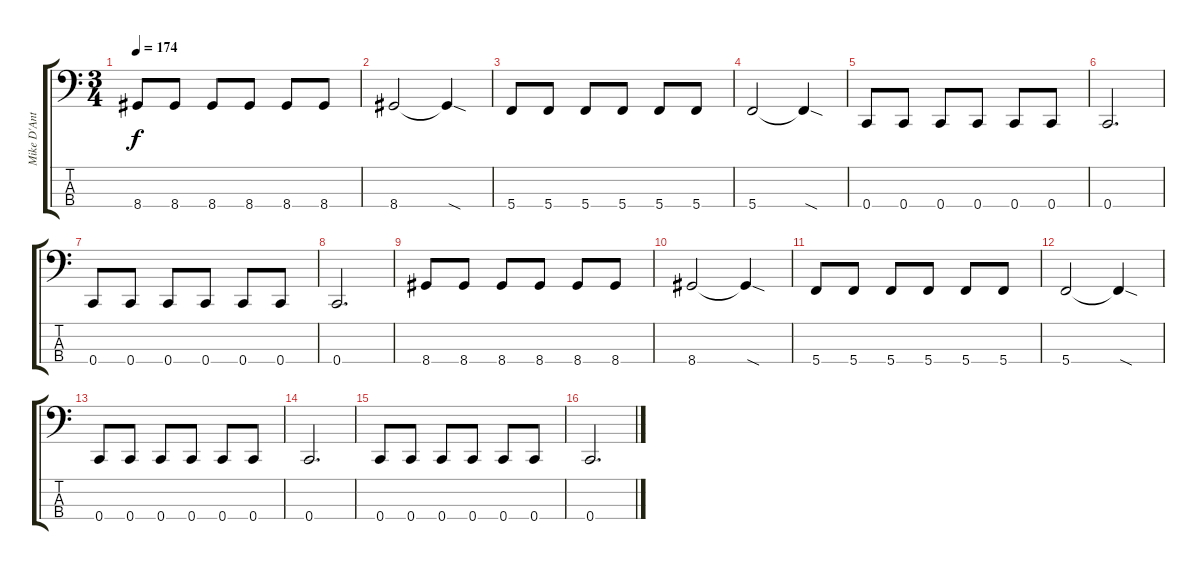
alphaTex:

\track ("Mike D'Antonio" "Mike D'Ant") {instrument electricbasspick}
\staff {score tabs}
\tuning (F2 C2 G1 C1) {hide}
\ts (3 4)
\tempo 174
\clef f4
\ks c
8.4.8{dy f} 8.4.8 8.4.8 8.4.8 8.4.8 8.4.8 |
8.4.2 8.4{sod t}.4 |
5.4.8 5.4.8 5.4.8 5.4.8 5.4.8 5.4.8 |
5.4.2 5.4{sod t}.4 |
0.4.8 0.4.8 0.4.8 0.4.8 0.4.8 0.4.8 |
0.4.2{d} |
0.4.8 0.4.8 0.4.8 0.4.8 0.4.8 0.4.8 |
0.4.2{d} |
8.4.8 8.4.8 8.4.8 8.4.8 8.4.8 8.4.8 |
8.4.2 8.4{sod t}.4 |
5.4.8 5.4.8 5.4.8 5.4.8 5.4.8 5.4.8 |
5.4.2 5.4{sod t}.4 |
0.4.8 0.4.8 0.4.8 0.4.8 0.4.8 0.4.8 |
0.4.2{d} |
0.4.8 0.4.8 0.4.8 0.4.8 0.4.8 0.4.8 |
0.4.2{d}
